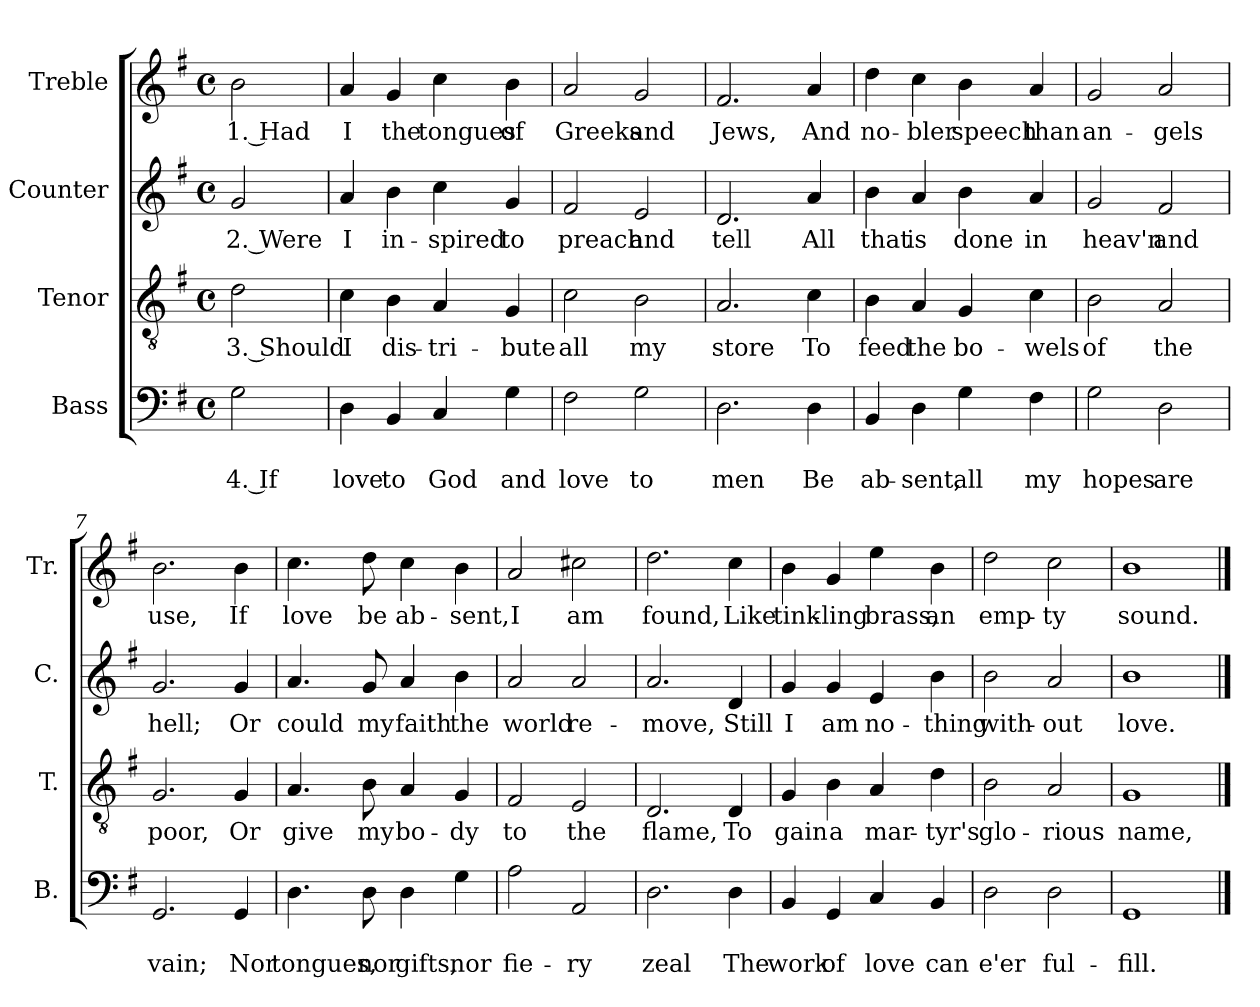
**kern	**text	**text	**kern	**text	**kern	**text	**kern	**text
*part4	*part4	*part4	*part3	*part3	*part2	*part2	*part1	*part1
*staff4	*staff4	*staff4	*staff3	*staff3	*staff2	*staff2	*staff1	*staff1
*I"Bass	*	*	*I"Tenor	*	*I"Counter	*	*I"Treble	*
*I'B.	*	*	*I'T.	*	*I'C.	*	*I'Tr.	*
*clefF4	*	*	*clefGv2	*	*clefG2	*	*clefG2	*
*k[f#]	*	*	*k[f#]	*	*k[f#]	*	*k[f#]	*
*M4/4	*	*	*M4/4	*	*M4/4	*	*M4/4	*
*met(c)	*	*	*met(c)	*	*met(c)	*	*met(c)	*
=1	=1	=1	=1	=1	=1	=1	=1	=1
2G\	.	4. If	2d\	3. Should	2g/	2. Were	2b\	1. Had
=2	=2	=2	=2	=2	=2	=2	=2	=2
4D\	.	love	4c\	I	4a/	I	4a/	I
4BB/	.	to	4B\	dis-	4b\	in-	4g/	the
4C/	.	God	4A/	-tri-	4cc\	-spired	4cc\	tongues
4G\	.	and	4G/	-bute	4g/	to	4b\	of
=3	=3	=3	=3	=3	=3	=3	=3	=3
2F#\	.	love	2c\	all	2f#/	preach	2a/	Greeks
2G\	.	to	2B\	my	2e/	and	2g/	and
=4	=4	=4	=4	=4	=4	=4	=4	=4
2.D\	.	men	2.A/	store	2.d/	tell	2.f#/	Jews,
4D\	.	Be	4c\	To	4a/	All	4a/	And
=5	=5	=5	=5	=5	=5	=5	=5	=5
4BB/	.	ab-	4B\	feed	4b\	that	4dd\	no-
4D\	.	-sent,	4A/	the	4a/	is	4cc\	-bler
4G\	.	all	4G/	bo-	4b\	done	4b\	speech
4F#\	.	my	4c\	-wels	4a/	in	4a/	than
=6	=6	=6	=6	=6	=6	=6	=6	=6
2G\	.	hopes	2B\	of	2g/	heav'n	2g/	an-
2D\	.	are	2A/	the	2f#/	and	2a/	-gels
=7	=7	=7	=7	=7	=7	=7	=7	=7
2.GG/	.	vain;	2.G/	poor,	2.g/	hell;	2.b\	use,
4GG/	.	Nor	4G/	Or	4g/	Or	4b\	If
=8	=8	=8	=8	=8	=8	=8	=8	=8
4.D\	.	tongues,	4.A/	give	4.a/	could	4.cc\	love
8D\	.	nor	8B\	my	8g/	my	8dd\	be
4D\	.	gifts,	4A/	bo-	4a/	faith	4cc\	ab-
4G\	.	nor	4G/	-dy	4b\	the	4b\	-sent,
=9	=9	=9	=9	=9	=9	=9	=9	=9
2A\	.	fie-	2F#/	to	2a/	world	2a/	I
2AA/	.	-ry	2E/	the	2a/	re-	2cc#X\	am
=10	=10	=10	=10	=10	=10	=10	=10	=10
2.D\	.	zeal	2.D/	flame,	2.a/	-move,	2.dd\	found,
4D\	.	The	4D/	To	4d/	Still	4cc\	Like
=11	=11	=11	=11	=11	=11	=11	=11	=11
4BB/	.	work	4G/	gain	4g/	I	4b\	tink-
4GG/	.	of	4B\	a	4g/	am	4g/	-ling
4C/	.	love	4A/	mar-	4e/	no-	4ee\	brass,
4BB/	.	can	4d\	-tyr's	4b\	-thing	4b\	an
=12	=12	=12	=12	=12	=12	=12	=12	=12
2D\	.	e'er	2B\	glo-	2b\	with-	2dd\	emp-
2D\	.	ful-	2A/	-rious	2a/	-out	2cc\	-ty
=13	=13	=13	=13	=13	=13	=13	=13	=13
1GG	.	-fill.	1G	name,	1b	love.	1b	sound.
==	==	==	==	==	==	==	==	==
*-	*-	*-	*-	*-	*-	*-	*-	*-
